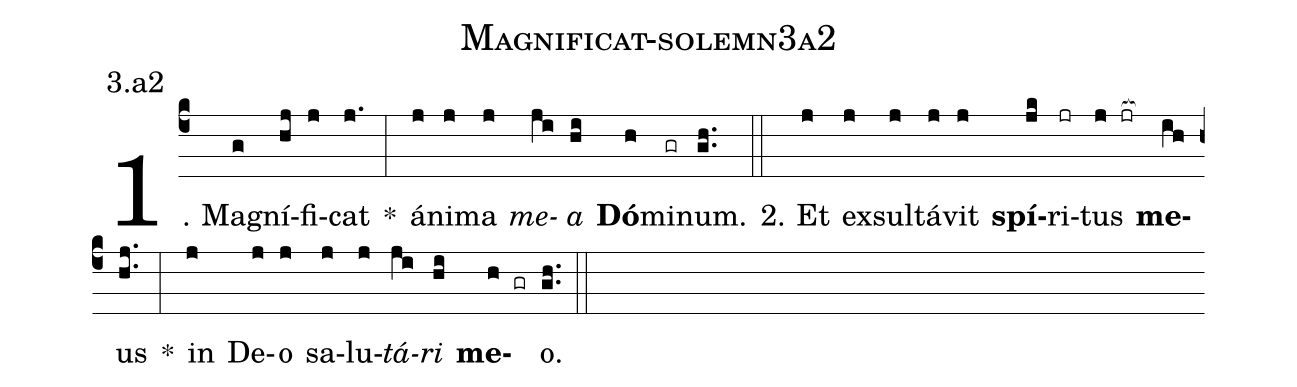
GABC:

name: Magnificat-solemn3a2;
annotation: 3.a2;
%%
(c4)1. Ma(g)gní(hj)fi(j)cat(j.) *(:) á(j)ni(j)ma(j) <i>me</i>(ji)<i>a</i>(hi) <b>Dó</b>(h)mi(gr)num.(gh..) (::)
2. Et(j) ex(j)sul(j)tá(j)vit(j) <b>spí</b>(jk)ri(jr)tus(j jr[ocb:1{]) <b>me</b>(ih[ocb:0}])us(hj..) *(:) in(j) De(j)o(j) sa(j)lu(j)<i>tá</i>(ji)<i>ri</i>(hi) <b>me</b>(h gr)o.(gh..) (::)
